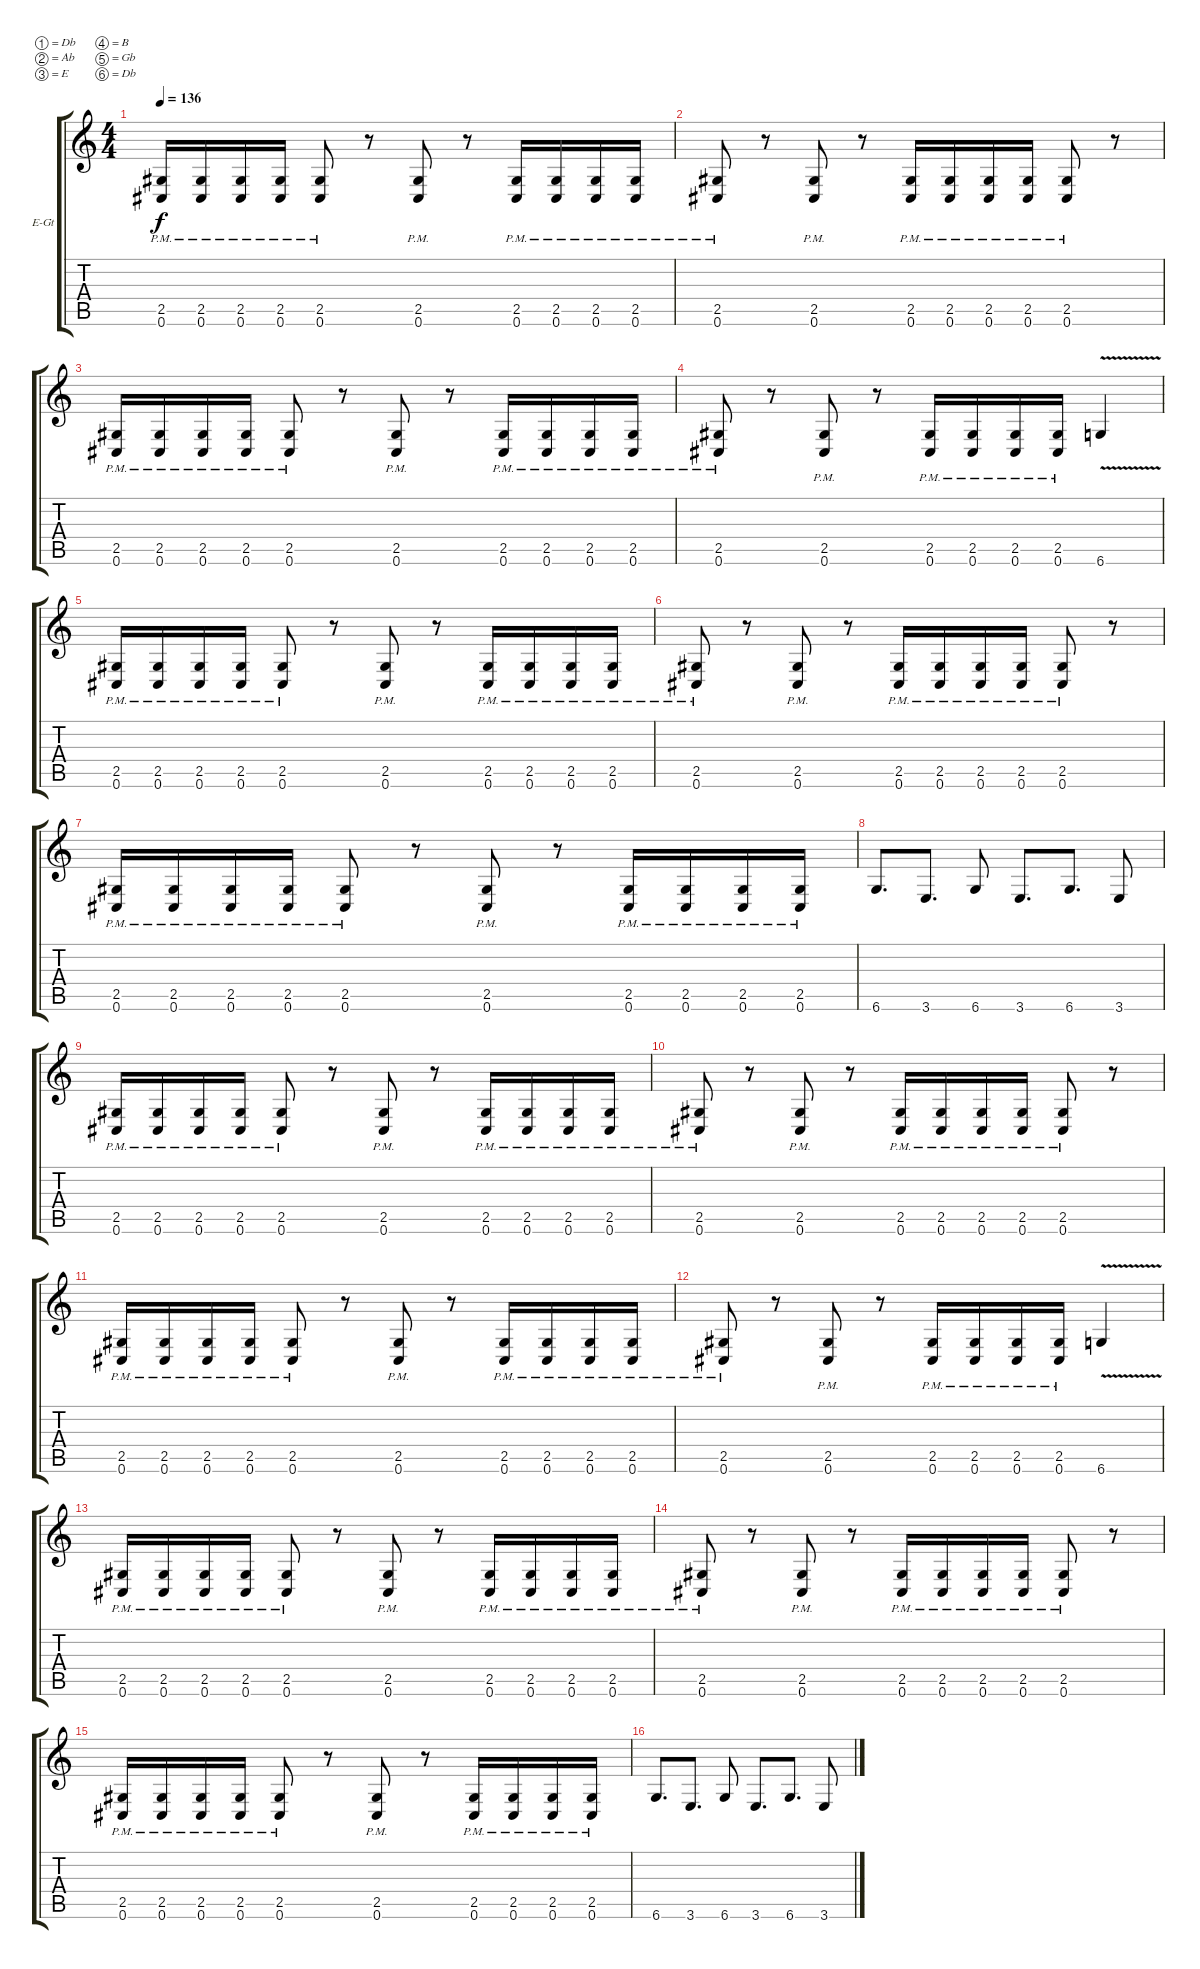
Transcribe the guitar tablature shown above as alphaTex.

\bracketExtendMode groupsimilarinstruments
\firstSystemTrackNameOrientation horizontal
\otherSystemsTrackNameOrientation horizontal
\track ("Guitar II" "E-Gt") {instrument distortionguitar}
\staff {score tabs}
\tuning (Db4 Ab3 E3 B2 Gb2 Db2)
\ts (4 4)
\tempo 136
\clef g2
\ks c
(2.5{pm} 0.6{pm}).16{dy f} (2.5{pm} 0.6{pm}).16 (2.5{pm} 0.6{pm}).16 (2.5{pm} 0.6{pm}).16 (2.5{pm} 0.6{pm}).8 r.8 (2.5{pm} 0.6{pm}).8 r.8 (2.5{pm} 0.6{pm}).16 (2.5{pm} 0.6{pm}).16 (2.5{pm} 0.6{pm}).16 (2.5{pm} 0.6{pm}).16 |
(2.5{pm} 0.6{pm}).8 r.8 (2.5{pm} 0.6{pm}).8 r.8 (2.5{pm} 0.6{pm}).16 (2.5{pm} 0.6{pm}).16 (2.5{pm} 0.6{pm}).16 (2.5{pm} 0.6{pm}).16 (2.5{pm} 0.6{pm}).8 r.8 |
(2.5{pm} 0.6{pm}).16 (2.5{pm} 0.6{pm}).16 (2.5{pm} 0.6{pm}).16 (2.5{pm} 0.6{pm}).16 (2.5{pm} 0.6{pm}).8 r.8 (2.5{pm} 0.6{pm}).8 r.8 (2.5{pm} 0.6{pm}).16 (2.5{pm} 0.6{pm}).16 (2.5{pm} 0.6{pm}).16 (2.5{pm} 0.6{pm}).16 |
(2.5{pm} 0.6{pm}).8 r.8 (2.5{pm} 0.6{pm}).8 r.8 (2.5{pm} 0.6{pm}).16 (2.5{pm} 0.6{pm}).16 (2.5{pm} 0.6{pm}).16 (2.5{pm} 0.6{pm}).16 6.6{v}.4 |
(2.5{pm} 0.6{pm}).16 (2.5{pm} 0.6{pm}).16 (2.5{pm} 0.6{pm}).16 (2.5{pm} 0.6{pm}).16 (2.5{pm} 0.6{pm}).8 r.8 (2.5{pm} 0.6{pm}).8 r.8 (2.5{pm} 0.6{pm}).16 (2.5{pm} 0.6{pm}).16 (2.5{pm} 0.6{pm}).16 (2.5{pm} 0.6{pm}).16 |
(2.5{pm} 0.6{pm}).8 r.8 (2.5{pm} 0.6{pm}).8 r.8 (2.5{pm} 0.6{pm}).16 (2.5{pm} 0.6{pm}).16 (2.5{pm} 0.6{pm}).16 (2.5{pm} 0.6{pm}).16 (2.5{pm} 0.6{pm}).8 r.8 |
(2.5{pm} 0.6{pm}).16 (2.5{pm} 0.6{pm}).16 (2.5{pm} 0.6{pm}).16 (2.5{pm} 0.6{pm}).16 (2.5{pm} 0.6{pm}).8 r.8 (2.5{pm} 0.6{pm}).8 r.8 (2.5{pm} 0.6{pm}).16 (2.5{pm} 0.6{pm}).16 (2.5{pm} 0.6{pm}).16 (2.5{pm} 0.6{pm}).16 |
6.6.8{d} 3.6.8{d} 6.6.8 3.6.8{d} 6.6.8{d} 3.6.8 |
(2.5{pm} 0.6{pm}).16 (2.5{pm} 0.6{pm}).16 (2.5{pm} 0.6{pm}).16 (2.5{pm} 0.6{pm}).16 (2.5{pm} 0.6{pm}).8 r.8 (2.5{pm} 0.6{pm}).8 r.8 (2.5{pm} 0.6{pm}).16 (2.5{pm} 0.6{pm}).16 (2.5{pm} 0.6{pm}).16 (2.5{pm} 0.6{pm}).16 |
(2.5{pm} 0.6{pm}).8 r.8 (2.5{pm} 0.6{pm}).8 r.8 (2.5{pm} 0.6{pm}).16 (2.5{pm} 0.6{pm}).16 (2.5{pm} 0.6{pm}).16 (2.5{pm} 0.6{pm}).16 (2.5{pm} 0.6{pm}).8 r.8 |
(2.5{pm} 0.6{pm}).16 (2.5{pm} 0.6{pm}).16 (2.5{pm} 0.6{pm}).16 (2.5{pm} 0.6{pm}).16 (2.5{pm} 0.6{pm}).8 r.8 (2.5{pm} 0.6{pm}).8 r.8 (2.5{pm} 0.6{pm}).16 (2.5{pm} 0.6{pm}).16 (2.5{pm} 0.6{pm}).16 (2.5{pm} 0.6{pm}).16 |
(2.5{pm} 0.6{pm}).8 r.8 (2.5{pm} 0.6{pm}).8 r.8 (2.5{pm} 0.6{pm}).16 (2.5{pm} 0.6{pm}).16 (2.5{pm} 0.6{pm}).16 (2.5{pm} 0.6{pm}).16 6.6{v}.4 |
(2.5{pm} 0.6{pm}).16 (2.5{pm} 0.6{pm}).16 (2.5{pm} 0.6{pm}).16 (2.5{pm} 0.6{pm}).16 (2.5{pm} 0.6{pm}).8 r.8 (2.5{pm} 0.6{pm}).8 r.8 (2.5{pm} 0.6{pm}).16 (2.5{pm} 0.6{pm}).16 (2.5{pm} 0.6{pm}).16 (2.5{pm} 0.6{pm}).16 |
(2.5{pm} 0.6{pm}).8 r.8 (2.5{pm} 0.6{pm}).8 r.8 (2.5{pm} 0.6{pm}).16 (2.5{pm} 0.6{pm}).16 (2.5{pm} 0.6{pm}).16 (2.5{pm} 0.6{pm}).16 (2.5{pm} 0.6{pm}).8 r.8 |
(2.5{pm} 0.6{pm}).16 (2.5{pm} 0.6{pm}).16 (2.5{pm} 0.6{pm}).16 (2.5{pm} 0.6{pm}).16 (2.5{pm} 0.6{pm}).8 r.8 (2.5{pm} 0.6{pm}).8 r.8 (2.5{pm} 0.6{pm}).16 (2.5{pm} 0.6{pm}).16 (2.5{pm} 0.6{pm}).16 (2.5{pm} 0.6{pm}).16 |
6.6.8{d} 3.6.8{d} 6.6.8 3.6.8{d} 6.6.8{d} 3.6.8
